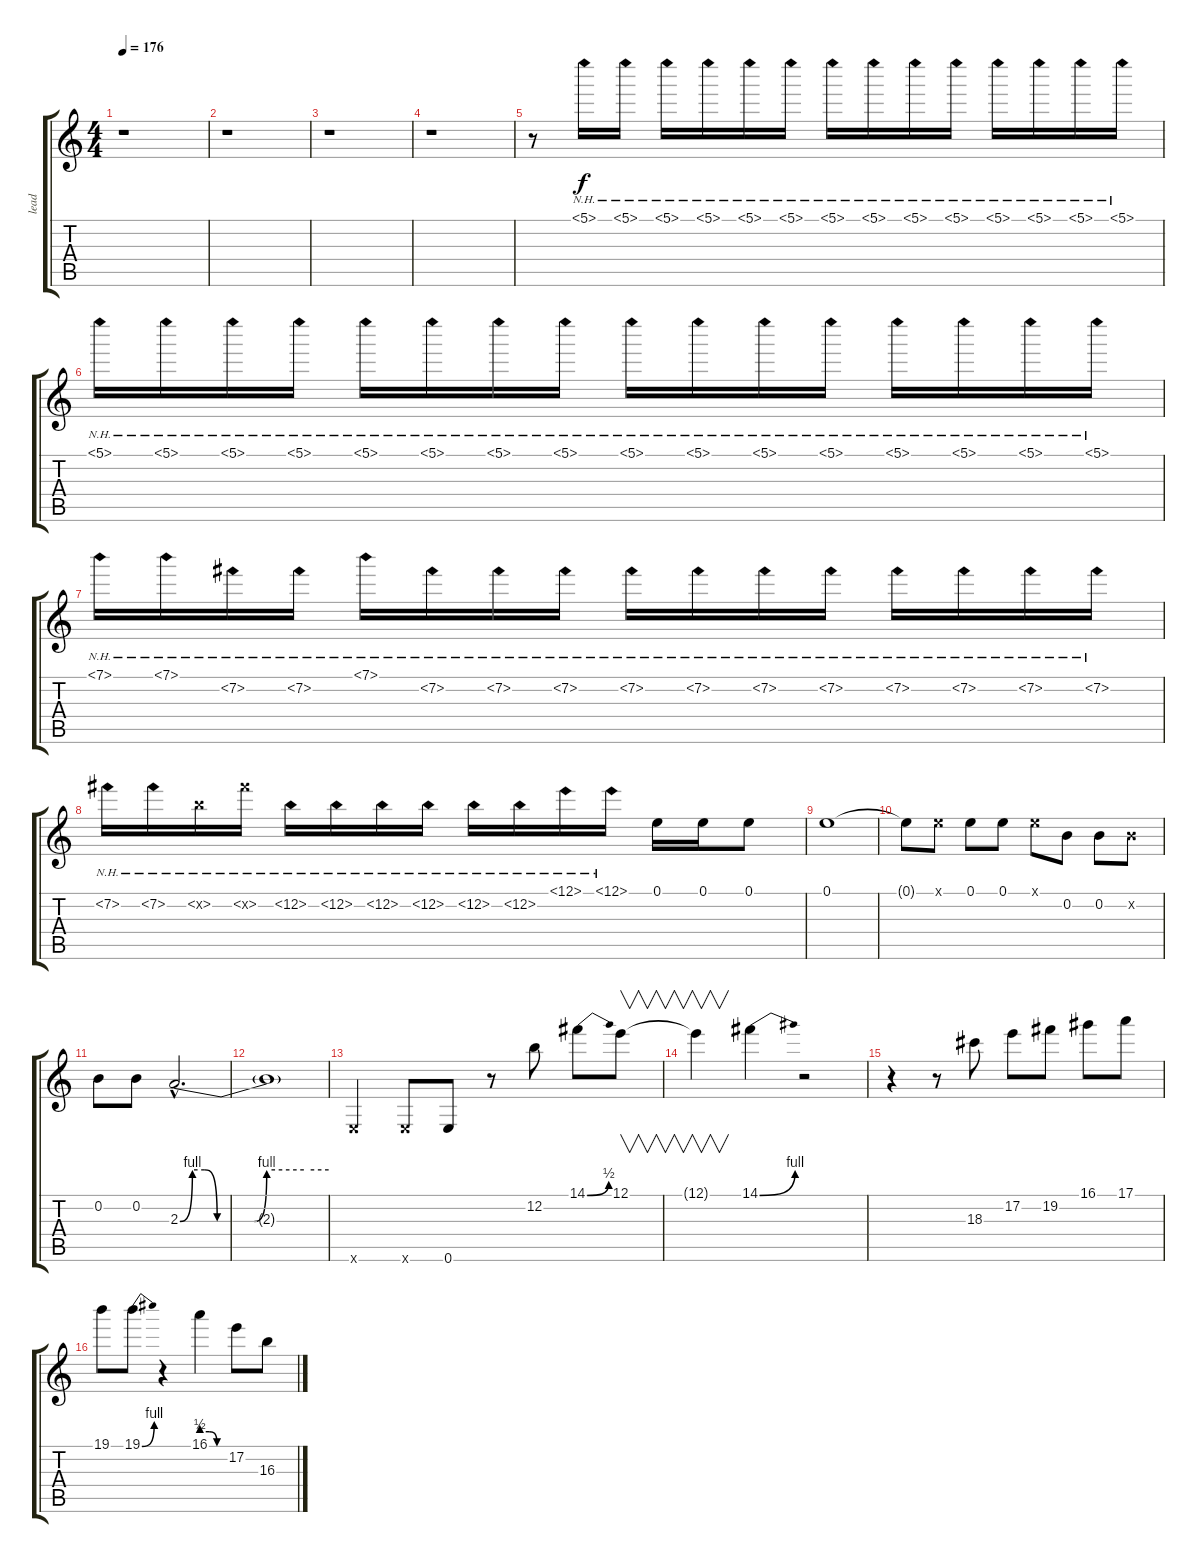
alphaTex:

\track ("lead" "lead") {instrument distortionguitar}
\staff {score tabs}
\tuning (E4 B3 G3 D3 A2 E2) {hide}
\ts (4 4)
\tempo 176
\clef g2
\ks c
r.1{dy f} |
r.1 |
r.1 |
r.1 |
r.8 5.1{nh}.16 5.1{nh}.16 5.1{nh}.16 5.1{nh}.16 5.1{nh}.16 5.1{nh}.16 5.1{nh}.16 5.1{nh}.16 5.1{nh}.16 5.1{nh}.16 5.1{nh}.16 5.1{nh}.16 5.1{nh}.16 5.1{nh}.16 |
5.1{nh}.16 5.1{nh}.16 5.1{nh}.16 5.1{nh}.16 5.1{nh}.16 5.1{nh}.16 5.1{nh}.16 5.1{nh}.16 5.1{nh}.16 5.1{nh}.16 5.1{nh}.16 5.1{nh}.16 5.1{nh}.16 5.1{nh}.16 5.1{nh}.16 5.1{nh}.16 |
7.1{nh}.16 7.1{nh}.16 7.2{nh}.16 7.2{nh}.16 7.1{nh}.16 7.2{nh}.16 7.2{nh}.16 7.2{nh}.16 7.2{nh}.16 7.2{nh}.16 7.2{nh}.16 7.2{nh}.16 7.2{nh}.16 7.2{nh}.16 7.2{nh}.16 7.2{nh}.16 |
7.2{nh}.16 7.2{nh}.16 0.2{nh x}.16 7.2{nh x}.16 12.2{nh}.16 12.2{nh}.16 12.2{nh}.16 12.2{nh}.16 12.2{nh}.16 12.2{nh}.16 12.1{nh}.16 12.1{nh}.16 0.1.16 0.1.16 0.1.8 |
0.1.1 |
0.1{t}.8 0.1{x}.8 0.1.8 0.1.8 0.1{x}.8 0.2.8 0.2.8 0.2{x}.8 |
0.2.8 0.2.8 2.3{be (custom 0 0 5 4 10 4 15 0 30 0 35 4 50 4 60 4) hac}.2{d} |
2.3{t}.1 |
0.6{x}.4 0.6{x}.8 0.6.8 r.8 12.2.8 14.1{be (bend 0 0 60 2)}.8 12.1.8{v} |
12.1{t}.4{v} 14.1{be (bend 0 0 60 4)}.4 r.2 |
r.4 r.8 18.3.8 17.2.8 19.2.8 16.1.8 17.1.8 |
19.1.8 19.1{be (bend 0 0 60 4)}.8 r.4 16.1{be (custom 0 2 20 2 40 0 60 0)}.4 17.2.8 16.3.8
